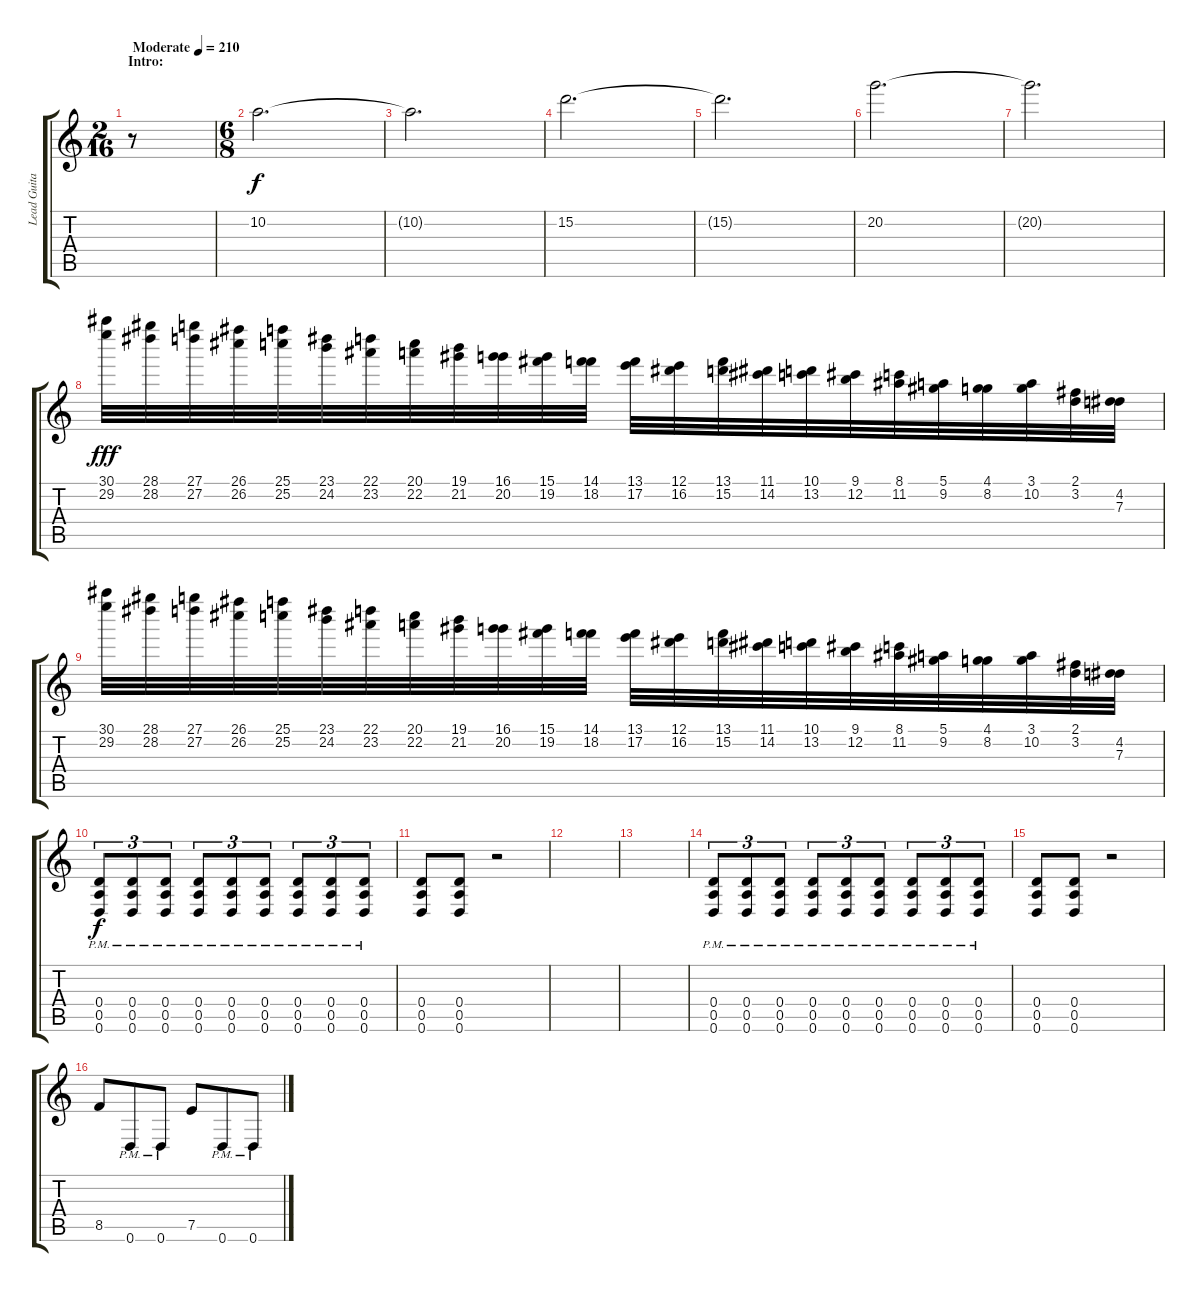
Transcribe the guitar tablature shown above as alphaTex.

\track ("Lead Guitar" "Lead Guita") {instrument distortionguitar}
\staff {score tabs}
\tuning (E4 B3 G3 D3 A2 D2) {hide}
\ts (2 16)
\section ("" "Intro:")
\tempo (210 "Moderate")
\clef g2
\ks c
r.8{dy f volume 4 instrument distortionguitar} |
\ts (6 8)
10.2.2{d volume 16} |
10.2{t}.2{d} |
15.2.2{d} |
15.2{t}.2{d} |
20.2.2{d} |
20.2{t}.2{d} |
(30.1 29.2).32{dy fff} (28.1 28.2).32 (27.1 27.2).32 (26.1 26.2).32 (25.1 25.2).32 (23.1 24.2).32 (22.1 23.2).32 (20.1 22.2).32 (19.1 21.2).32 (16.1 20.2).32 (15.1 19.2).32 (14.1 18.2).32 (13.1 17.2).32 (12.1 16.2).32 (13.1 15.2).32 (11.1 14.2).32 (10.1 13.2).32 (9.1 12.2).32 (8.1 11.2).32 (5.1 9.2).32 (4.1 8.2).32 (3.1 10.2).32 (2.1 3.2).32 (4.2 7.3).32 |
(30.1 29.2).32 (28.1 28.2).32 (27.1 27.2).32 (26.1 26.2).32 (25.1 25.2).32 (23.1 24.2).32 (22.1 23.2).32 (20.1 22.2).32 (19.1 21.2).32 (16.1 20.2).32 (15.1 19.2).32 (14.1 18.2).32 (13.1 17.2).32 (12.1 16.2).32 (13.1 15.2).32 (11.1 14.2).32 (10.1 13.2).32 (9.1 12.2).32 (8.1 11.2).32 (5.1 9.2).32 (4.1 8.2).32 (3.1 10.2).32 (2.1 3.2).32 (4.2 7.3).32 |
(0.4{pm} 0.5{pm} 0.6{pm}).8{tu (3 2) dy f} (0.4{pm} 0.5{pm} 0.6{pm}).8{tu (3 2)} (0.4{pm} 0.5{pm} 0.6{pm}).8{tu (3 2)} (0.4{pm} 0.5{pm} 0.6{pm}).8{tu (3 2)} (0.4{pm} 0.5{pm} 0.6{pm}).8{tu (3 2)} (0.4{pm} 0.5{pm} 0.6{pm}).8{tu (3 2)} (0.4{pm} 0.5{pm} 0.6{pm}).8{tu (3 2)} (0.4{pm} 0.5{pm} 0.6{pm}).8{tu (3 2)} (0.4{pm} 0.5{pm} 0.6{pm}).8{tu (3 2)} |
(0.4 0.5 0.6).8 (0.4 0.5 0.6).8 r.2 |
|
|
(0.4{pm} 0.5{pm} 0.6{pm}).8{tu (3 2)} (0.4{pm} 0.5{pm} 0.6{pm}).8{tu (3 2)} (0.4{pm} 0.5{pm} 0.6{pm}).8{tu (3 2)} (0.4{pm} 0.5{pm} 0.6{pm}).8{tu (3 2)} (0.4{pm} 0.5{pm} 0.6{pm}).8{tu (3 2)} (0.4{pm} 0.5{pm} 0.6{pm}).8{tu (3 2)} (0.4{pm} 0.5{pm} 0.6{pm}).8{tu (3 2)} (0.4{pm} 0.5{pm} 0.6{pm}).8{tu (3 2)} (0.4{pm} 0.5{pm} 0.6{pm}).8{tu (3 2)} |
(0.4 0.5 0.6).8 (0.4 0.5 0.6).8 r.2 |
8.5.8 0.6{pm}.8 0.6{pm}.8 7.5.8 0.6{pm}.8 0.6{pm}.8
